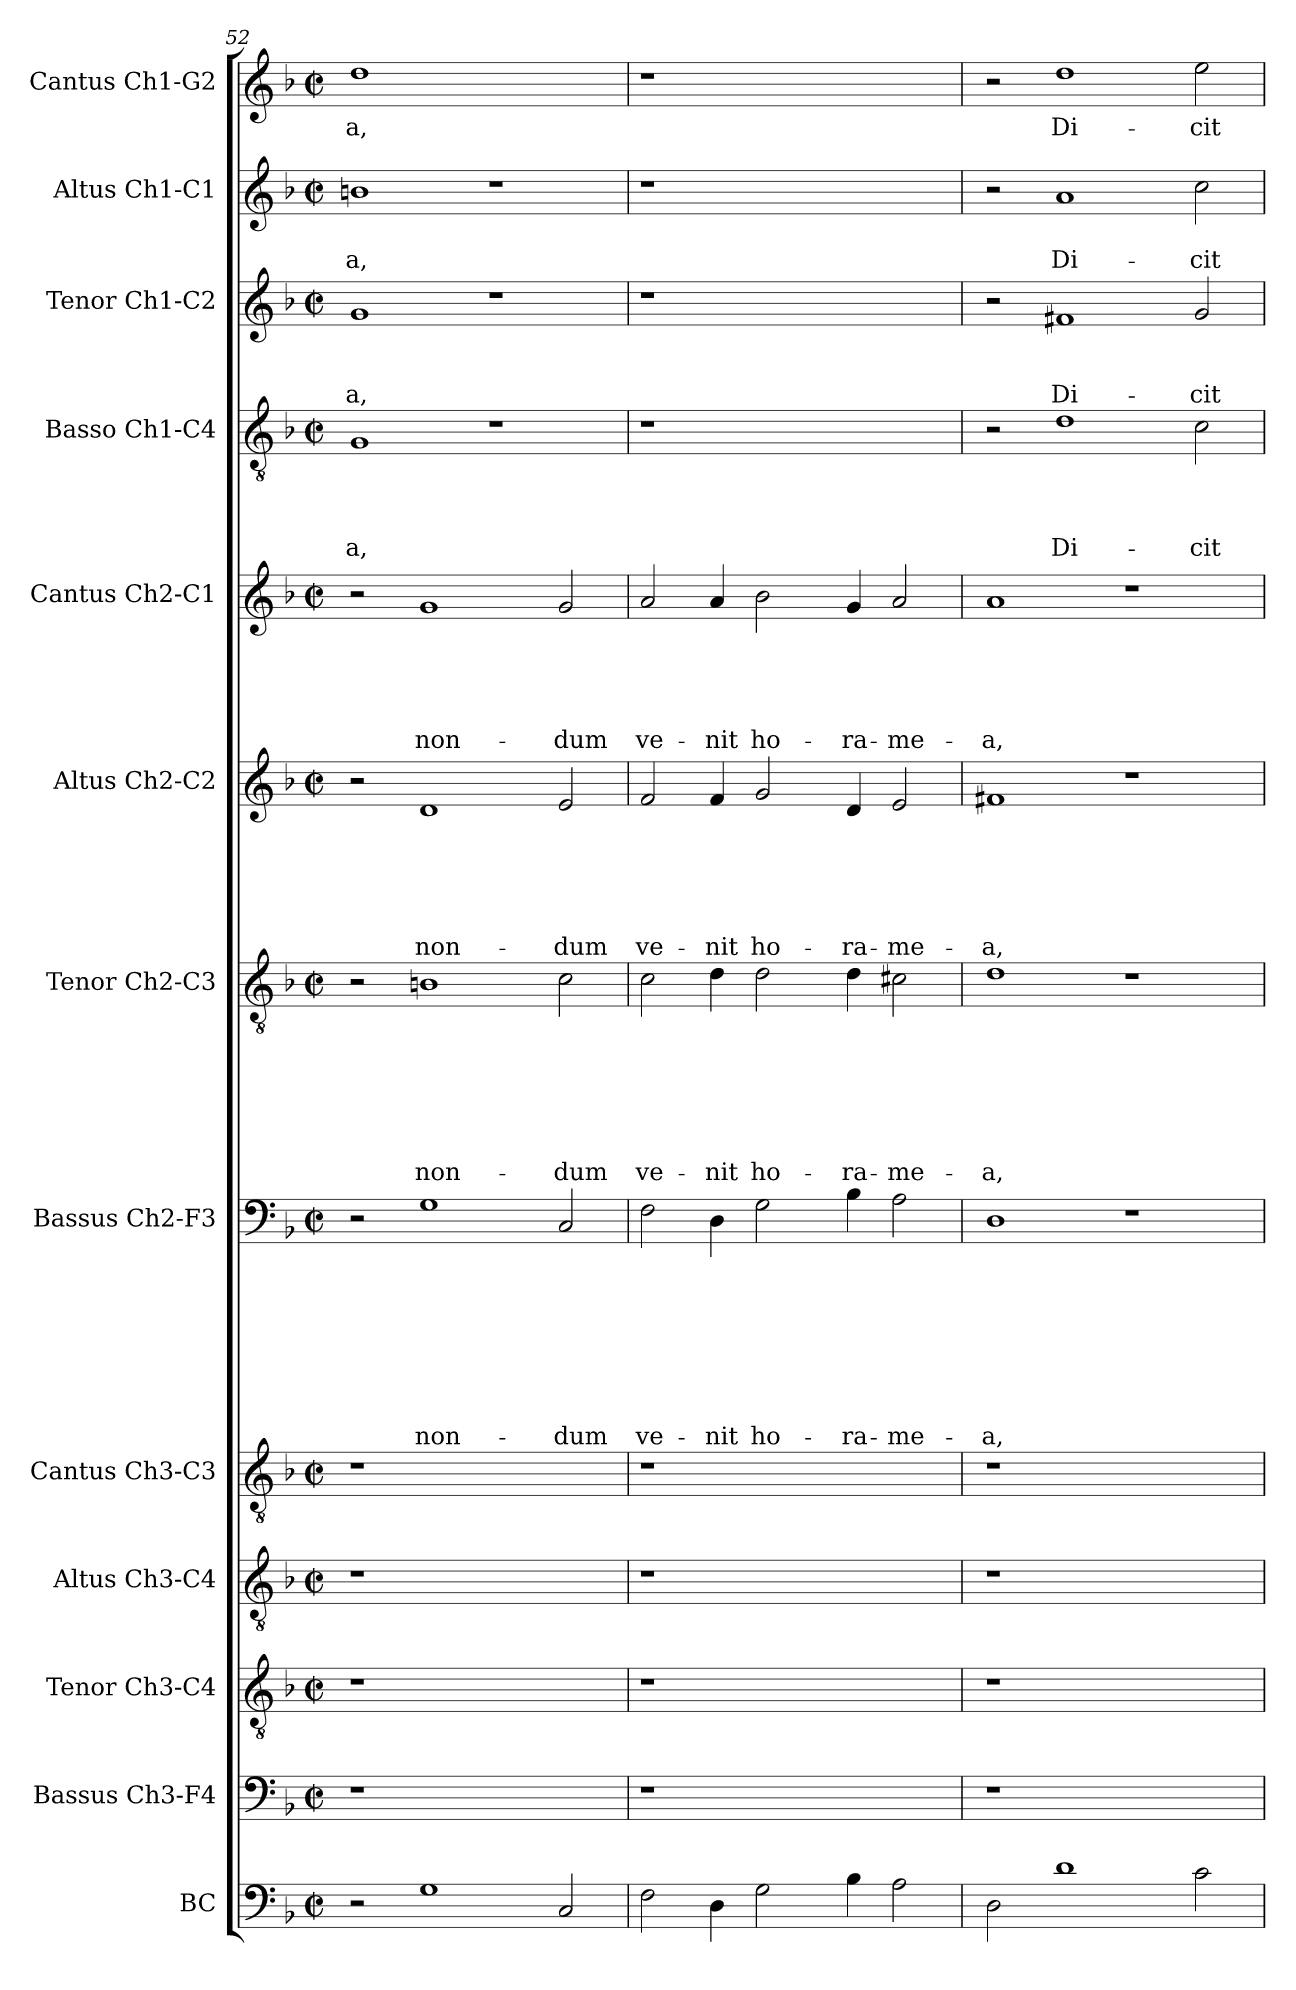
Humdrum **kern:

**kern	**kern	**kern	**kern	**kern	**kern	**text	**text	**text	**text	**text	**text	**text	**text	**kern	**text	**text	**text	**text	**text	**text	**text	**kern	**text	**text	**text	**text	**text	**text	**kern	**text	**text	**text	**text	**text	**kern	**text	**text	**text	**text	**kern	**text	**text	**text	**kern	**text	**text	**kern	**text
*part13	*part12	*part11	*part10	*part9	*part8	*part8	*part8	*part8	*part8	*part8	*part8	*part8	*part8	*part7	*part7	*part7	*part7	*part7	*part7	*part7	*part7	*part6	*part6	*part6	*part6	*part6	*part6	*part6	*part5	*part5	*part5	*part5	*part5	*part5	*part4	*part4	*part4	*part4	*part4	*part3	*part3	*part3	*part3	*part2	*part2	*part2	*part1	*part1
*staff13	*staff12	*staff11	*staff10	*staff9	*staff8	*staff8	*staff8	*staff8	*staff8	*staff8	*staff8	*staff8	*staff8	*staff7	*staff7	*staff7	*staff7	*staff7	*staff7	*staff7	*staff7	*staff6	*staff6	*staff6	*staff6	*staff6	*staff6	*staff6	*staff5	*staff5	*staff5	*staff5	*staff5	*staff5	*staff4	*staff4	*staff4	*staff4	*staff4	*staff3	*staff3	*staff3	*staff3	*staff2	*staff2	*staff2	*staff1	*staff1
*I"BC	*I"Bassus Ch3-F4	*I"Tenor Ch3-C4	*I"Altus Ch3-C4	*I"Cantus Ch3-C3	*I"Bassus Ch2-F3	*	*	*	*	*	*	*	*	*I"Tenor Ch2-C3	*	*	*	*	*	*	*	*I"Altus Ch2-C2	*	*	*	*	*	*	*I"Cantus Ch2-C1	*	*	*	*	*	*I"Basso Ch1-C4	*	*	*	*	*I"Tenor Ch1-C2	*	*	*	*I"Altus Ch1-C1	*	*	*I"Cantus Ch1-G2	*
*	*I'B3	*I'T3	*I'A3	*I'C3	*I'B2	*	*	*	*	*	*	*	*	*I'T2	*	*	*	*	*	*	*	*I'A2	*	*	*	*	*	*	*I'C2	*	*	*	*	*	*I'B1	*	*	*	*	*I'T1	*	*	*	*I'A1	*	*	*I'C1	*
*clefF4	*clefF4	*clefGv2	*clefGv2	*clefGv2	*clefF4	*	*	*	*	*	*	*	*	*clefGv2	*	*	*	*	*	*	*	*clefG2	*	*	*	*	*	*	*clefG2	*	*	*	*	*	*clefGv2	*	*	*	*	*clefG2	*	*	*	*clefG2	*	*	*clefG2	*
*k[b-]	*k[b-]	*k[b-]	*k[b-]	*k[b-]	*k[b-]	*	*	*	*	*	*	*	*	*k[b-]	*	*	*	*	*	*	*	*k[b-]	*	*	*	*	*	*	*k[b-]	*	*	*	*	*	*k[b-]	*	*	*	*	*k[b-]	*	*	*	*k[b-]	*	*	*k[b-]	*
*F:	*F:	*F:	*F:	*F:	*F:	*	*	*	*	*	*	*	*	*F:	*	*	*	*	*	*	*	*F:	*	*	*	*	*	*	*F:	*	*	*	*	*	*F:	*	*	*	*	*F:	*	*	*	*F:	*	*	*F:	*
*M2/2	*M2/2	*M2/2	*M2/2	*M2/2	*M2/2	*	*	*	*	*	*	*	*	*M2/2	*	*	*	*	*	*	*	*M2/2	*	*	*	*	*	*	*M2/2	*	*	*	*	*	*M2/2	*	*	*	*	*M2/2	*	*	*	*M2/2	*	*	*M2/2	*
*met(c|)	*met(c|)	*met(c|)	*met(c|)	*met(c|)	*met(c|)	*	*	*	*	*	*	*	*	*met(c|)	*	*	*	*	*	*	*	*met(c|)	*	*	*	*	*	*	*met(c|)	*	*	*	*	*	*met(c|)	*	*	*	*	*met(c|)	*	*	*	*met(c|)	*	*	*met(c|)	*
=52	=52	=52	=52	=52	=52	=52	=52	=52	=52	=52	=52	=52	=52	=52	=52	=52	=52	=52	=52	=52	=52	=52	=52	=52	=52	=52	=52	=52	=52	=52	=52	=52	=52	=52	=52	=52	=52	=52	=52	=52	=52	=52	=52	=52	=52	=52	=52	=52
2r	1r	1r	1r	1r	2r	.	.	.	.	.	.	.	.	2r	.	.	.	.	.	.	.	2r	.	.	.	.	.	.	2r	.	.	.	.	.	1G	.	.	.	-a,	1g	.	.	-a,	1bn	.	-a,	1dd	-a,
1G	.	.	.	.	1G	.	.	.	.	.	.	.	non-	1Bn	.	.	.	.	.	.	non-	1d	.	.	.	.	.	non-	1g	.	.	.	.	non-	.	.	.	.	.	.	.	.	.	.	.	.	.	.
.	1ryy	1ryy	1ryy	1ryy	.	.	.	.	.	.	.	.	.	.	.	.	.	.	.	.	.	.	.	.	.	.	.	.	.	.	.	.	.	.	1r	.	.	.	.	1r	.	.	.	1r	.	.	1ryy	.
2C/	.	.	.	.	2C/	.	.	.	.	.	.	.	-dum	2c\	.	.	.	.	.	.	-dum	2e/	.	.	.	.	.	-dum	2g/	.	.	.	.	-dum	.	.	.	.	.	.	.	.	.	.	.	.	.	.
=53	=53	=53	=53	=53	=53	=53	=53	=53	=53	=53	=53	=53	=53	=53	=53	=53	=53	=53	=53	=53	=53	=53	=53	=53	=53	=53	=53	=53	=53	=53	=53	=53	=53	=53	=53	=53	=53	=53	=53	=53	=53	=53	=53	=53	=53	=53	=53	=53
2F\	1r	1r	1r	1r	2F\	.	.	.	.	.	.	.	ve-	2c\	.	.	.	.	.	.	ve-	2f/	.	.	.	.	.	ve-	2a/	.	.	.	.	ve-	1r	.	.	.	.	1r	.	.	.	1r	.	.	1r	.
4D\	.	.	.	.	4D\	.	.	.	.	.	.	.	-nit	4d\	.	.	.	.	.	.	-nit	4f/	.	.	.	.	.	-nit	4a/	.	.	.	.	-nit	.	.	.	.	.	.	.	.	.	.	.	.	.	.
2G\	.	.	.	.	2G\	.	.	.	.	.	.	.	ho-	2d\	.	.	.	.	.	.	ho-	2g/	.	.	.	.	.	ho-	2b-\	.	.	.	.	ho-	.	.	.	.	.	.	.	.	.	.	.	.	.	.
.	1ryy	1ryy	1ryy	1ryy	.	.	.	.	.	.	.	.	.	.	.	.	.	.	.	.	.	.	.	.	.	.	.	.	.	.	.	.	.	.	1ryy	.	.	.	.	1ryy	.	.	.	1ryy	.	.	1ryy	.
4B-\	.	.	.	.	4B-\	.	.	.	.	.	.	.	-ra-	4d\	.	.	.	.	.	.	-ra-	4d/	.	.	.	.	.	-ra-	4g/	.	.	.	.	-ra-	.	.	.	.	.	.	.	.	.	.	.	.	.	.
2A\	.	.	.	.	2A\	.	.	.	.	.	.	.	-me-	2c#X\	.	.	.	.	.	.	-me-	2e/	.	.	.	.	.	-me-	2a/	.	.	.	.	-me-	.	.	.	.	.	.	.	.	.	.	.	.	.	.
=54	=54	=54	=54	=54	=54	=54	=54	=54	=54	=54	=54	=54	=54	=54	=54	=54	=54	=54	=54	=54	=54	=54	=54	=54	=54	=54	=54	=54	=54	=54	=54	=54	=54	=54	=54	=54	=54	=54	=54	=54	=54	=54	=54	=54	=54	=54	=54	=54
2D\	1r	1r	1r	1r	1D	.	.	.	.	.	.	.	-a,	1d	.	.	.	.	.	.	-a,	1f#X	.	.	.	.	.	-a,	1a	.	.	.	.	-a,	2r	.	.	.	.	2r	.	.	.	2r	.	.	2r	.
1d	.	.	.	.	.	.	.	.	.	.	.	.	.	.	.	.	.	.	.	.	.	.	.	.	.	.	.	.	.	.	.	.	.	.	1d	.	.	.	Di-	1f#X	.	.	Di-	1a	.	Di-	1dd	Di-
.	1ryy	1ryy	1ryy	1ryy	1r	.	.	.	.	.	.	.	.	1r	.	.	.	.	.	.	.	1r	.	.	.	.	.	.	1r	.	.	.	.	.	.	.	.	.	.	.	.	.	.	.	.	.	.	.
2c\	.	.	.	.	.	.	.	.	.	.	.	.	.	.	.	.	.	.	.	.	.	.	.	.	.	.	.	.	.	.	.	.	.	.	2c\	.	.	.	-cit	2g/	.	.	-cit	2cc\	.	-cit	2ee\	-cit
=	=	=	=	=	=	=	=	=	=	=	=	=	=	=	=	=	=	=	=	=	=	=	=	=	=	=	=	=	=	=	=	=	=	=	=	=	=	=	=	=	=	=	=	=	=	=	=	=
*-	*-	*-	*-	*-	*-	*-	*-	*-	*-	*-	*-	*-	*-	*-	*-	*-	*-	*-	*-	*-	*-	*-	*-	*-	*-	*-	*-	*-	*-	*-	*-	*-	*-	*-	*-	*-	*-	*-	*-	*-	*-	*-	*-	*-	*-	*-	*-	*-
